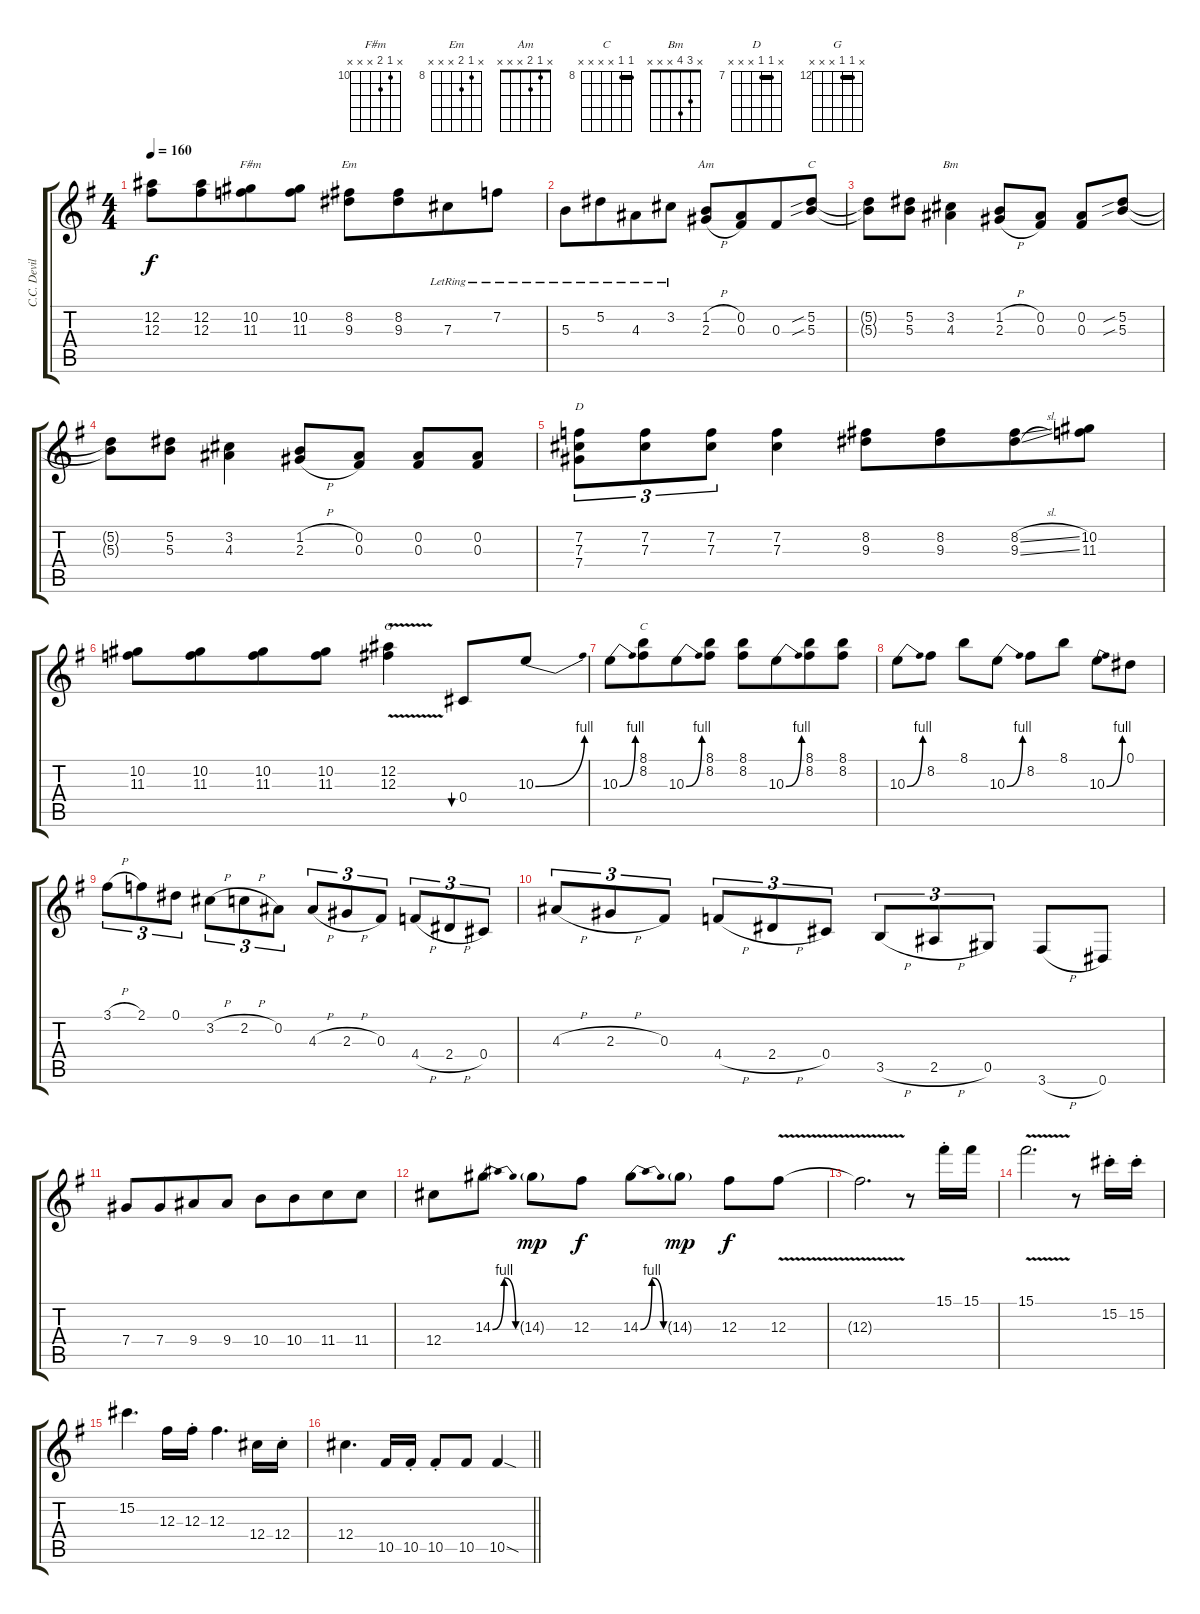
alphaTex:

\track ("C.C. Deville - Lead" "C.C. Devil") {instrument overdrivenguitar}
\staff {score tabs}
\tuning (Eb4 Bb3 Gb3 Db3 Ab2 Eb2) {hide}
\chord ("F#m" x 10 11 x x x) {firstfret 10}
\chord ("Em" x 8 9 x x x) {firstfret 8}
\chord ("Am" x 1 2 x x x)
\chord ("C" x 5 5 x x x) {barre 5}
\chord ("Bm" x 3 4 x x x)
\chord ("D" x 7 7 x x x) {firstfret 7 barre 7}
\chord ("G" x 12 12 x x x) {firstfret 12 barre 12}
\chord ("C" 8 8 x x x x) {firstfret 8 barre 8}
\ts (4 4)
\tempo 160
\clef g2
\ks g
(12.2{t} 12.3{t}).8{dy f} (12.2 12.3).8{beam merge} (10.2 11.3).8{ch "F#m"} (10.2 11.3).8 (8.2 9.3).8{ch "Em"} (8.2 9.3).8{beam merge} 7.3{lr}.8 7.2{lr}.8 |
5.3{lr}.8 5.2{lr}.8{beam merge} 4.3{lr}.8 3.2{lr}.8 (1.2{h} 2.3{h}).8{ch "Am"} (0.2 0.3).8{beam merge} 0.3.8 (5.2{sib} 5.3{sib}).8{ch "C"} |
(5.2{t} 5.3{t}).8 (5.2 5.3).8 (3.2 4.3).4{ch "Bm"} (1.2{h} 2.3{h}).8 (0.2 0.3).8 (0.2 0.3).8 (5.2{sib} 5.3{sib}).8 |
(5.2{t} 5.3{t}).8 (5.2 5.3).8 (3.2 4.3).4 (1.2{h} 2.3{h}).8 (0.2 0.3).8 (0.2 0.3).8 (0.2 0.3).8 |
(7.2 7.3 7.4).8{tu (3 2) ch "D"} (7.2 7.3).8{tu (3 2) beam merge} (7.2 7.3).8{tu (3 2)} (7.2 7.3).4 (8.2 9.3).8 (8.2 9.3).8{beam merge} (8.2{sl} 9.3{sl}).8 (10.2 11.3).8 |
(10.2 11.3).8 (10.2 11.3).8{beam merge} (10.2 11.3).8 (10.2 11.3).8 (12.2{v} 12.3{v}).4{ch "G"} 0.4.8{bu 240} 10.3{be (bend 0 0 60 4)}.8 |
10.3{be (bend 0 0 60 4)}.8 (8.1 8.2).8{ch "C" beam merge} 10.3{be (bend 0 0 60 4)}.8 (8.1 8.2).8 (8.1 8.2).8 10.3{be (bend 0 0 60 4)}.8{beam merge} (8.1 8.2).8 (8.1 8.2).8 |
10.3{be (bend 0 0 60 4)}.8 8.2.8 8.1.8 10.3{be (bend 0 0 60 4)}.8 8.2.8 8.1.8 10.3{be (bend 0 0 60 4)}.8 0.1.8 |
3.1{h}.8{tu (3 2)} 2.1.8{tu (3 2)} 0.1.8{tu (3 2)} 3.2{h}.8{tu (3 2)} 2.2{h}.8{tu (3 2)} 0.2.8{tu (3 2)} 4.3{h}.8{tu (3 2)} 2.3{h}.8{tu (3 2)} 0.3.8{tu (3 2)} 4.4{h}.8{tu (3 2) beam Up} 2.4{h}.8{tu (3 2) beam Up} 0.4.8{tu (3 2) beam Up} |
4.3{h}.8{tu (3 2)} 2.3{h}.8{tu (3 2)} 0.3.8{tu (3 2)} 4.4{h}.8{tu (3 2)} 2.4{h}.8{tu (3 2)} 0.4.8{tu (3 2)} 3.5{h}.8{tu (3 2)} 2.5{h}.8{tu (3 2)} 0.5.8{tu (3 2)} 3.6{h}.8 0.6.8 |
7.4.8{beam Up} 7.4.8{beam Up beam merge} 9.4.8{beam Up} 9.4.8{beam Up} 10.4.8 10.4.8{beam merge} 11.4.8 11.4.8 |
12.4.8 14.3{be (bendrelease 0 0 15 4 45 4 60 0)}.8 14.3{g}.8{dy mp} 12.3.8{dy f} 14.3{be (bendrelease 0 0 15 4 45 4 60 0)}.8 14.3{g}.8{dy mp} 12.3.8{dy f} 12.3{v}.8 |
12.3{t}.2{d} r.8 15.1{st}.16 15.1.16 |
15.1{v}.2{d} r.8 15.2{st}.16 15.2{st}.16 |
15.2.4{d} 12.3.16 12.3{st}.16 12.3.4{d} 12.4.16 12.4{st}.16 |
\barLineRight lightlight
12.4.4{d} 10.5.16 10.5{st}.16 10.5{st}.8 10.5.8 10.5{sod}.4
